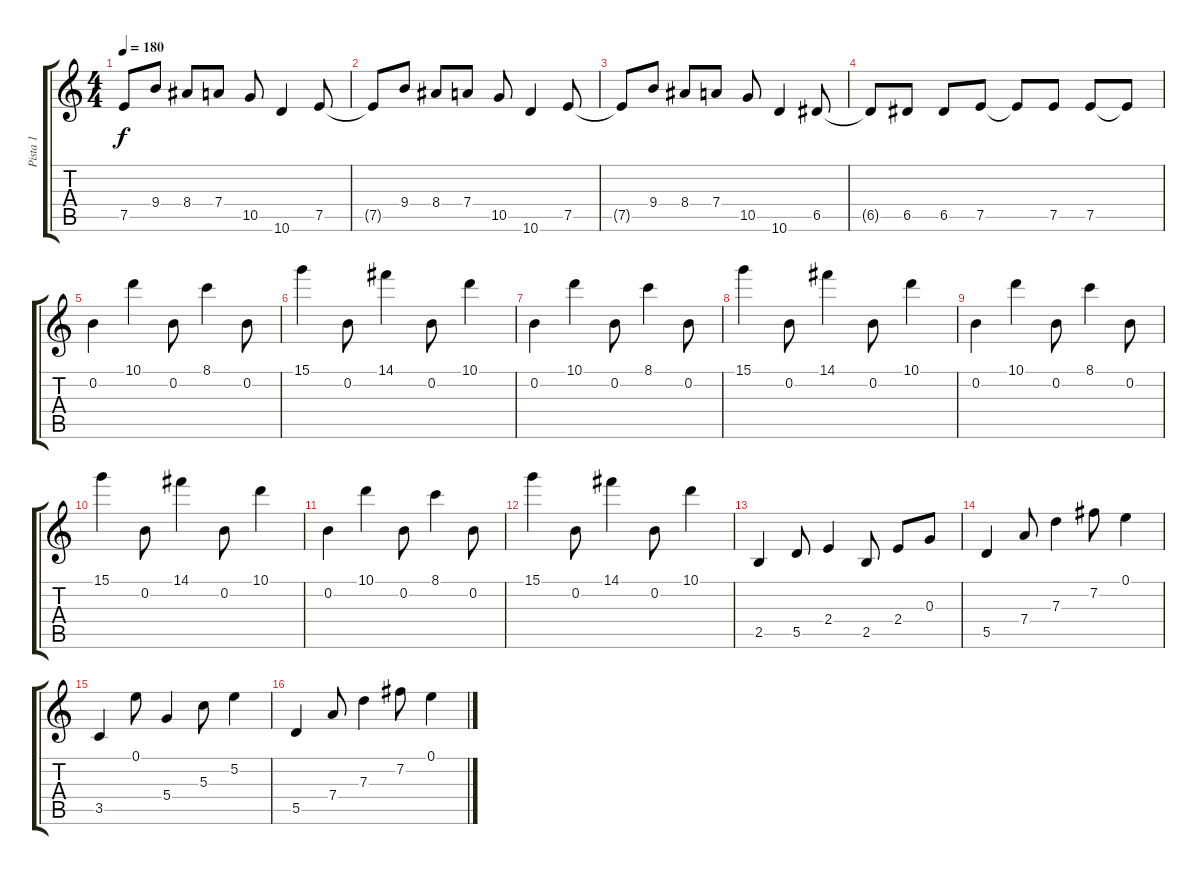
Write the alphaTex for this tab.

\track ("Pista 1" "Pista 1") {instrument distortionguitar}
\staff {score tabs}
\tuning (E4 B3 G3 D3 A2 E2) {hide}
\ts (4 4)
\tempo 180
\clef g2
\ks c
7.5.8{dy f} 9.4.8 8.4.8 7.4.8 10.5.8 10.6.4 7.5.8 |
7.5{t}.8 9.4.8 8.4.8 7.4.8 10.5.8 10.6.4 7.5.8 |
7.5{t}.8 9.4.8 8.4.8 7.4.8 10.5.8 10.6.4 6.5.8 |
6.5{t}.8 6.5.8 6.5.8 7.5.8 7.5{t}.8 7.5.8 7.5.8 7.5{t}.8 |
0.2.4 10.1.4 0.2.8 8.1.4 0.2.8 |
15.1.4 0.2.8 14.1.4 0.2.8 10.1.4 |
0.2.4 10.1.4 0.2.8 8.1.4 0.2.8 |
15.1.4 0.2.8 14.1.4 0.2.8 10.1.4 |
0.2.4 10.1.4 0.2.8 8.1.4 0.2.8 |
15.1.4 0.2.8 14.1.4 0.2.8 10.1.4 |
0.2.4 10.1.4 0.2.8 8.1.4 0.2.8 |
15.1.4 0.2.8 14.1.4 0.2.8 10.1.4 |
2.5.4 5.5.8 2.4.4 2.5.8 2.4.8 0.3.8 |
5.5.4 7.4.8 7.3.4 7.2.8 0.1.4 |
3.5.4 0.1.8 5.4.4 5.3.8 5.2.4 |
5.5.4 7.4.8 7.3.4 7.2.8 0.1.4
